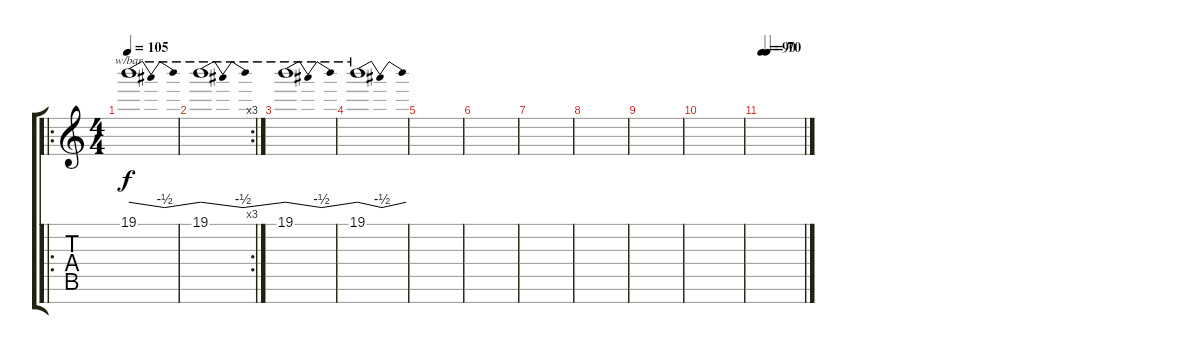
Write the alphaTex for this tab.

\track "" {instrument stringensemble1}
\staff {score tabs}
\tuning (E5 B3 G3 D3 A2 E2 B1) {hide}
\ro
\ts (4 4)
\tempo 105
\clef g2
\ks c
19.1.1{tbe (dip default 0 0 30 -2 60 0) dy f volume 10} |
\rc 3
19.1.1{tbe (dip default 0 0 30 -2 60 0)} |
19.1.1{tbe (dip default 0 0 30 -2 60 0) volume 10} |
19.1.1{tbe (dip default 0 0 30 -2 60 0)} |
|
|
|
|
|
|
\tempo 90
\tempo (70 0.125)
